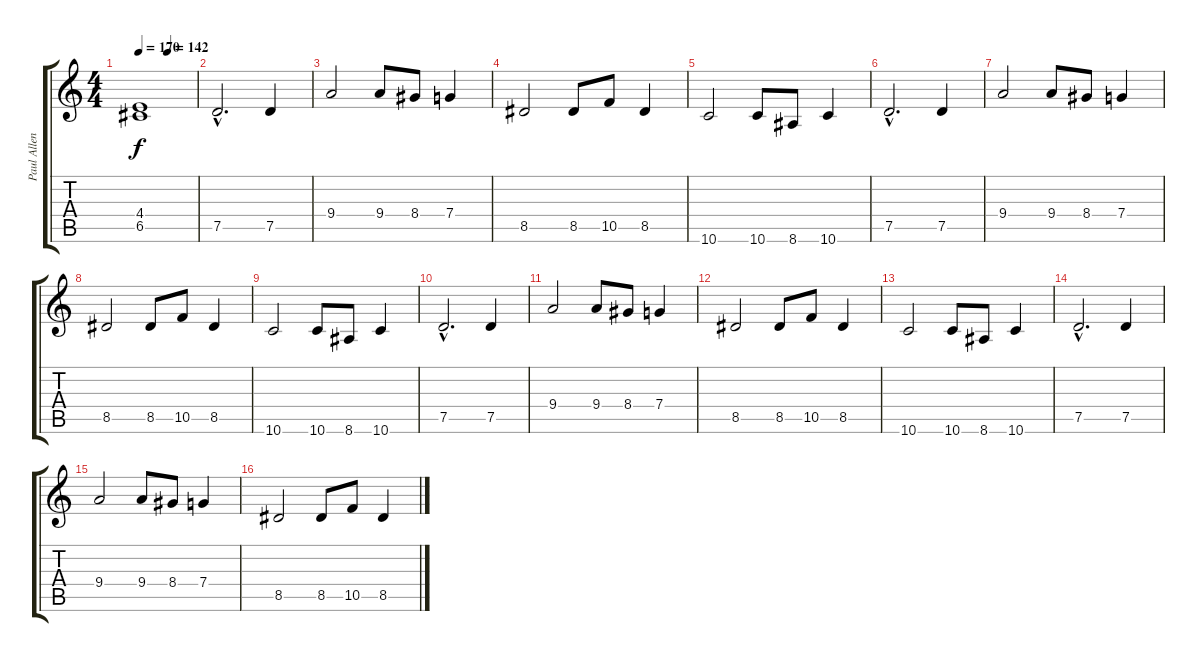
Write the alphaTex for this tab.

\track ("Paul Allender (Guitar)" "Paul Allen") {instrument overdrivenguitar}
\staff {score tabs}
\tuning (D4 A3 F3 C3 G2 D2) {hide}
\ts (4 4)
\tempo 170
\tempo (142 0.5)
\clef g2
\ks c
(4.4{t} 6.5{t}).1{dy f} |
7.5{hac}.2{d} 7.5.4 |
9.4.2 9.4.8 8.4.8 7.4.4 |
8.5.2 8.5.8 10.5.8 8.5.4 |
10.6.2 10.6.8 8.6.8 10.6.4 |
7.5{hac}.2{d} 7.5.4 |
9.4.2 9.4.8 8.4.8 7.4.4 |
8.5.2 8.5.8 10.5.8 8.5.4 |
10.6.2 10.6.8 8.6.8 10.6.4 |
7.5{hac}.2{d} 7.5.4 |
9.4.2 9.4.8 8.4.8 7.4.4 |
8.5.2 8.5.8 10.5.8 8.5.4 |
10.6.2 10.6.8 8.6.8 10.6.4 |
7.5{hac}.2{d} 7.5.4 |
9.4.2 9.4.8 8.4.8 7.4.4 |
8.5.2 8.5.8 10.5.8 8.5.4
